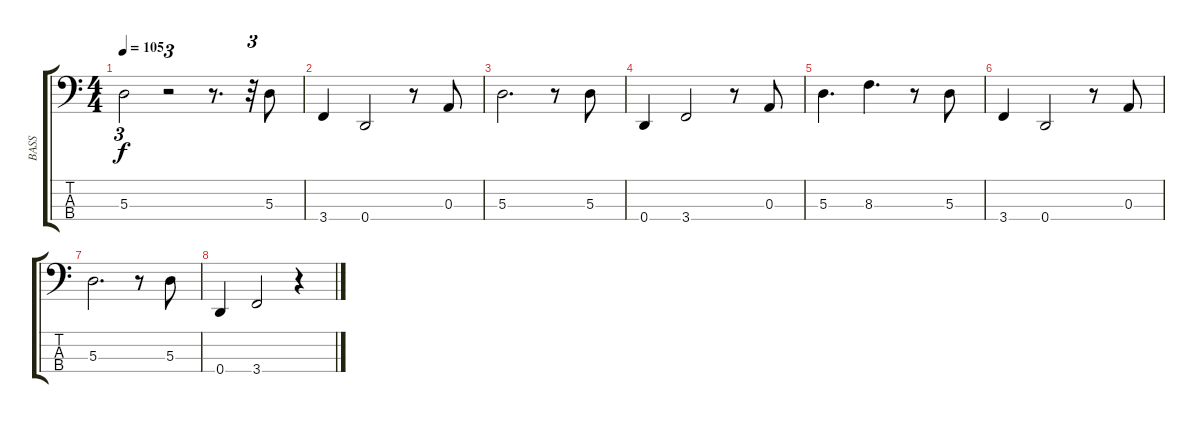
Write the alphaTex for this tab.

\track ("BASS" "BASS") {instrument electricbassfinger}
\staff {score tabs}
\tuning (G2 D2 A1 D1) {hide}
\ts (4 4)
\tempo 105
\clef f4
\ks c
5.3.2{tu (3 2) dy f instrument electricbassfinger} r.2{tu (3 2)} r.8{d} r.32{tu (3 2)} 5.3.8 |
3.4.4 0.4.2 r.8 0.3.8 |
5.3.2{d} r.8 5.3.8 |
0.4.4 3.4.2 r.8 0.3.8 |
5.3.4{d} 8.3.4{d} r.8 5.3.8 |
3.4.4 0.4.2 r.8 0.3.8 |
5.3.2{d} r.8 5.3.8 |
0.4.4 3.4.2 r.4
